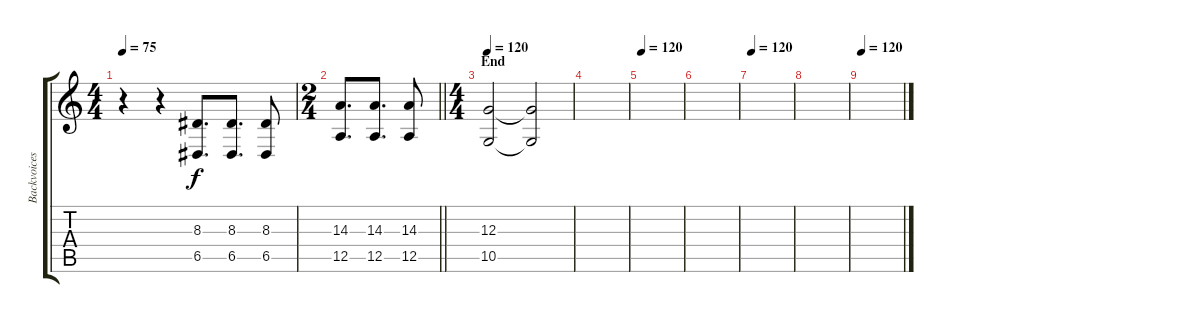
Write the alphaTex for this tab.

\track ("Backvoices" "Backvoices") {instrument synthstrings2}
\staff {score tabs}
\tuning (E4 B3 G3 D3 A2 E2) {hide}
\ts (4 4)
\tempo 75
\clef g2
\ks c
r.4{dy f} r.4 (8.3 6.5).8{d} (8.3 6.5).8{d} (8.3 6.5).8 |
\ts (2 4)
\barLineRight lightlight
(14.3 12.5).8{d} (14.3 12.5).8{d} (14.3 12.5).8 |
\ts (4 4)
\section ("" "End")
\tempo 120
(12.3 10.5).2 (12.3{t} 10.5{t}).2 |
|
\tempo 120
|
|
\tempo 120
|
|
\tempo 120
